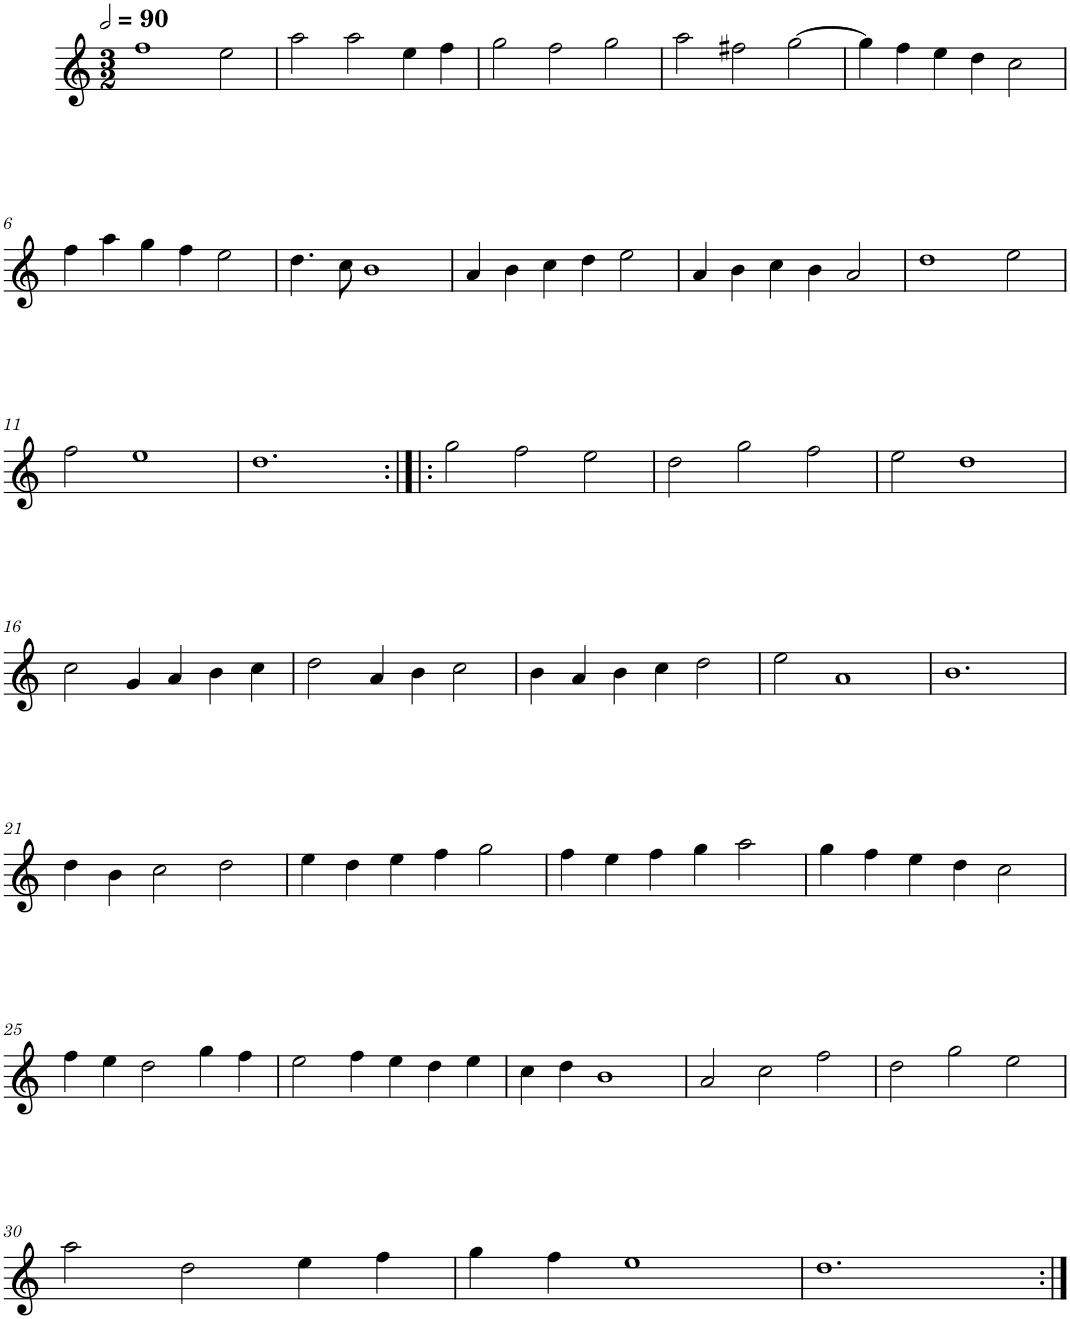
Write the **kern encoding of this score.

**kern
*part1
*staff1
*I"Trois parties
*clefG2
*k[]
*M3/2
*MM180
=1
1ff
2ee\
=2
2aa\
2aa\
4ee\
4ff\
=3
2gg\
2ff\
2gg\
=4
2aa\
2ff#X\
[2gg\
=5
4gg\]
4ff\
4ee\
4dd\
2cc\
!!LO:LB:g=z
=6
4ff\
4aa\
4gg\
4ff\
2ee\
=7
4.dd\
8cc\
1b
=8
4a/
4b\
4cc\
4dd\
2ee\
=9
4a/
4b\
4cc\
4b\
2a/
=10
1dd
2ee\
!!LO:LB:g=z
=11
2ff\
1ee
=12
1.dd
=13:|!|:
2gg\
2ff\
2ee\
=14
2dd\
2gg\
2ff\
=15
2ee\
1dd
!!LO:LB:g=z
=16
2cc\
4g/
4a/
4b\
4cc\
=17
2dd\
4a/
4b\
2cc\
=18
4b\
4a/
4b\
4cc\
2dd\
=19
2ee\
1a
=20
1.b
!!LO:LB:g=z
=21
4dd\
4b\
2cc\
2dd\
=22
4ee\
4dd\
4ee\
4ff\
2gg\
=23
4ff\
4ee\
4ff\
4gg\
2aa\
=24
4gg\
4ff\
4ee\
4dd\
2cc\
!!LO:LB:g=z
=25
4ff\
4ee\
2dd\
4gg\
4ff\
=26
2ee\
4ff\
4ee\
4dd\
4ee\
=27
4cc\
4dd\
1b
=28
2a/
2cc\
2ff\
=29
2dd\
2gg\
2ee\
!!LO:LB:g=z
=30
2aa\
2dd\
4ee\
4ff\
=31
4gg\
4ff\
1ee
=32
1.dd
=:|!
*-
